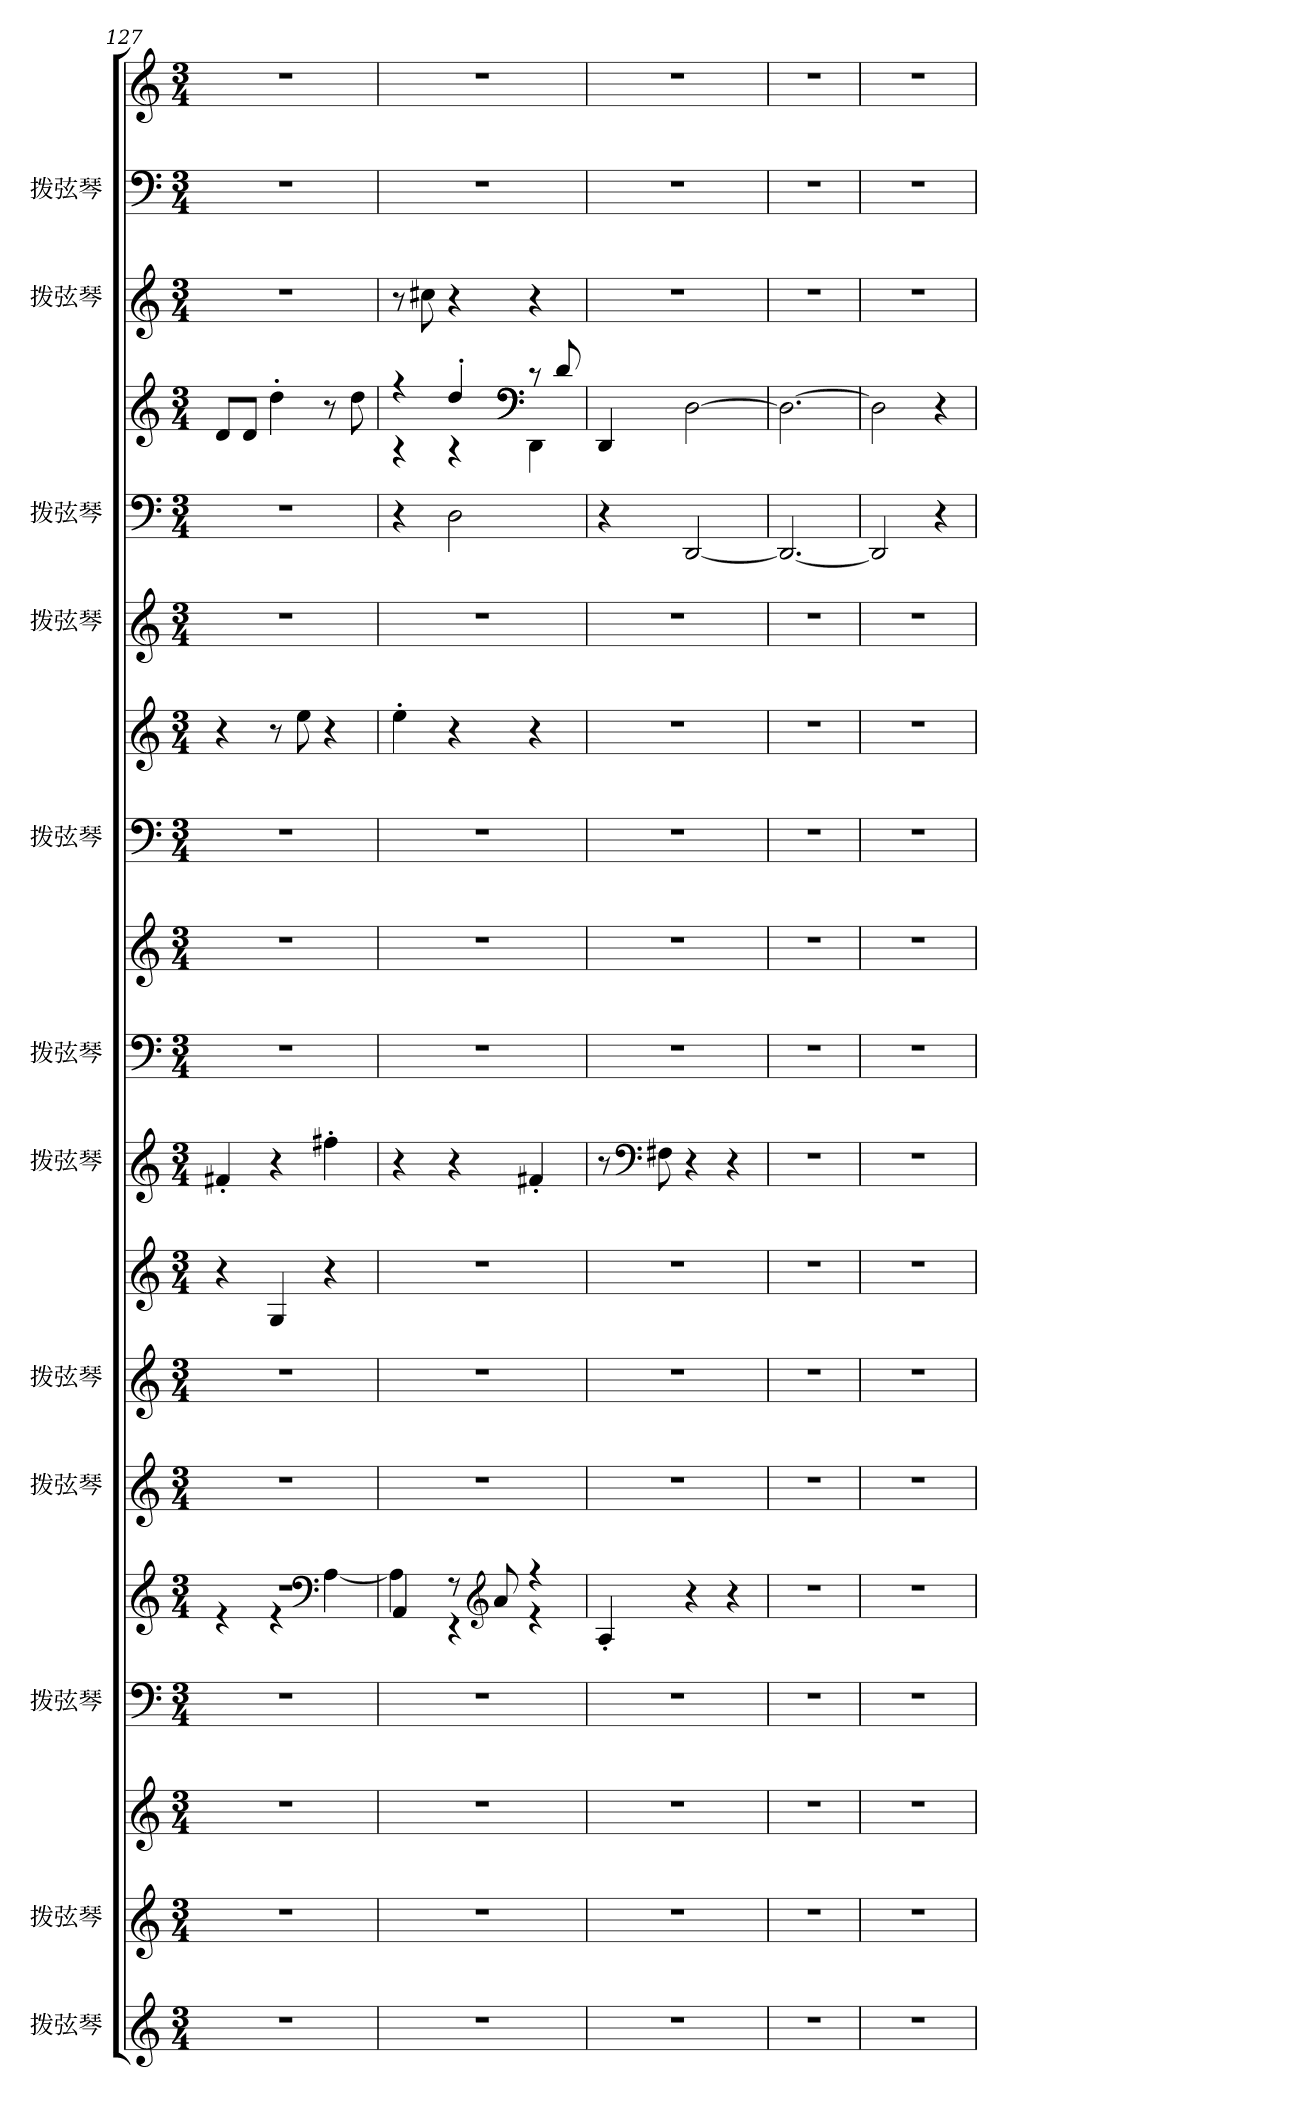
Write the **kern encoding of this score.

**kern	**kern	**kern	**kern	**kern	**kern	**kern	**kern	**kern	**kern	**kern	**kern	**kern	**kern	**kern	**kern	**kern	**kern	**kern
*part12	*part11	*part11	*part10	*part10	*part9	*part8	*part8	*part7	*part6	*part6	*part5	*part5	*part4	*part3	*part3	*part2	*part1	*part1
*staff19	*staff18	*staff17	*staff16	*staff15	*staff14	*staff13	*staff12	*staff11	*staff10	*staff9	*staff8	*staff7	*staff6	*staff5	*staff4	*staff3	*staff2	*staff1
*I"拨弦琴	*I"拨弦琴	*	*I"拨弦琴	*	*I"拨弦琴	*I"拨弦琴	*	*I"拨弦琴	*I"拨弦琴	*	*I"拨弦琴	*	*I"拨弦琴	*I"拨弦琴	*	*I"拨弦琴	*I"拨弦琴	*
*clefG2	*clefG2	*clefG2	*clefF4	*clefG2	*clefG2	*clefG2	*clefG2	*clefG2	*clefF4	*clefG2	*clefF4	*clefG2	*clefG2	*clefF4	*clefG2	*clefG2	*clefF4	*clefG2
*k[]	*k[]	*k[]	*k[]	*k[]	*k[]	*k[]	*k[]	*k[]	*k[]	*k[]	*k[]	*k[]	*k[]	*k[]	*k[]	*k[]	*k[]	*k[]
*M3/4	*M3/4	*M3/4	*M3/4	*M3/4	*M3/4	*M3/4	*M3/4	*M3/4	*M3/4	*M3/4	*M3/4	*M3/4	*M3/4	*M3/4	*M3/4	*M3/4	*M3/4	*M3/4
=127	=127	=127	=127	=127	=127	=127	=127	=127	=127	=127	=127	=127	=127	=127	=127	=127	=127	=127
*	*	*	*	*^	*	*	*	*	*	*	*	*	*	*	*	*	*	*
2.r	2.r	2.r	2.r	2.r	4r	2.r	2.r	4r	4f#X'/	2.r	2.r	2.r	4r	2.r	2.r	8d/L	2.r	2.r	2.r
.	.	.	.	.	.	.	.	.	.	.	.	.	.	.	.	8d/J	.	.	.
.	.	.	.	.	4r	.	.	4G/	4r	.	.	.	8r	.	.	4dd'\	.	.	.
.	.	.	.	.	.	.	.	.	.	.	.	.	8ee\	.	.	.	.	.	.
*	*	*	*	*clefF4	*	*	*	*	*	*	*	*	*	*	*	*	*	*	*
.	.	.	.	.	[4A\	.	.	4r	4ff#X'\	.	.	.	4r	.	.	8r	.	.	.
.	.	.	.	.	.	.	.	.	.	.	.	.	.	.	.	8dd\	.	.	.
!!LO:PB:g=z
=128	=128	=128	=128	=128	=128	=128	=128	=128	=128	=128	=128	=128	=128	=128	=128	=128	=128	=128	=128
*	*	*	*	*	*	*	*	*	*	*	*	*	*	*	*	*^	*	*	*
2.r	2.r	2.r	2.r	4AA/	4A\]	2.r	2.r	2.r	4r	2.r	2.r	2.r	4ee'\	2.r	4r	4r	4r	8r	2.r	2.r
.	.	.	.	.	.	.	.	.	.	.	.	.	.	.	.	.	.	8cc#X\	.	.
.	.	.	.	8r	4r	.	.	.	4r	.	.	.	4r	.	2D\	4dd'/	4r	4r	.	.
*	*	*	*	*clefG2	*	*	*	*	*	*	*	*	*	*	*	*	*	*	*	*
.	.	.	.	8a/	.	.	.	.	.	.	.	.	.	.	.	.	.	.	.	.
*	*	*	*	*	*	*	*	*	*	*	*	*	*	*	*	*clefF4	*	*	*	*
.	.	.	.	4r	4r	.	.	.	4f#X'/	.	.	.	4r	.	.	8r	4DD\	4r	.	.
.	.	.	.	.	.	.	.	.	.	.	.	.	.	.	.	8d/	.	.	.	.
*	*	*	*	*v	*v	*	*	*	*	*	*	*	*	*	*	*v	*v	*	*	*
=129	=129	=129	=129	=129	=129	=129	=129	=129	=129	=129	=129	=129	=129	=129	=129	=129	=129	=129
2.r	2.r	2.r	2.r	4A'/	2.r	2.r	2.r	8r	2.r	2.r	2.r	2.r	2.r	4r	4DD/	2.r	2.r	2.r
*	*	*	*	*	*	*	*	*clefF4	*	*	*	*	*	*	*	*	*	*
.	.	.	.	.	.	.	.	8F#X\	.	.	.	.	.	.	.	.	.	.
.	.	.	.	4r	.	.	.	4r	.	.	.	.	.	[2DD/	[2D\	.	.	.
.	.	.	.	4r	.	.	.	4r	.	.	.	.	.	.	.	.	.	.
=130	=130	=130	=130	=130	=130	=130	=130	=130	=130	=130	=130	=130	=130	=130	=130	=130	=130	=130
2.r	2.r	2.r	2.r	2.r	2.r	2.r	2.r	2.r	2.r	2.r	2.r	2.r	2.r	2.DD/_	2.D\_	2.r	2.r	2.r
=131	=131	=131	=131	=131	=131	=131	=131	=131	=131	=131	=131	=131	=131	=131	=131	=131	=131	=131
2.r	2.r	2.r	2.r	2.r	2.r	2.r	2.r	2.r	2.r	2.r	2.r	2.r	2.r	2DD/]	2D\]	2.r	2.r	2.r
.	.	.	.	.	.	.	.	.	.	.	.	.	.	4r	4r	.	.	.
=	=	=	=	=	=	=	=	=	=	=	=	=	=	=	=	=	=	=
*-	*-	*-	*-	*-	*-	*-	*-	*-	*-	*-	*-	*-	*-	*-	*-	*-	*-	*-
